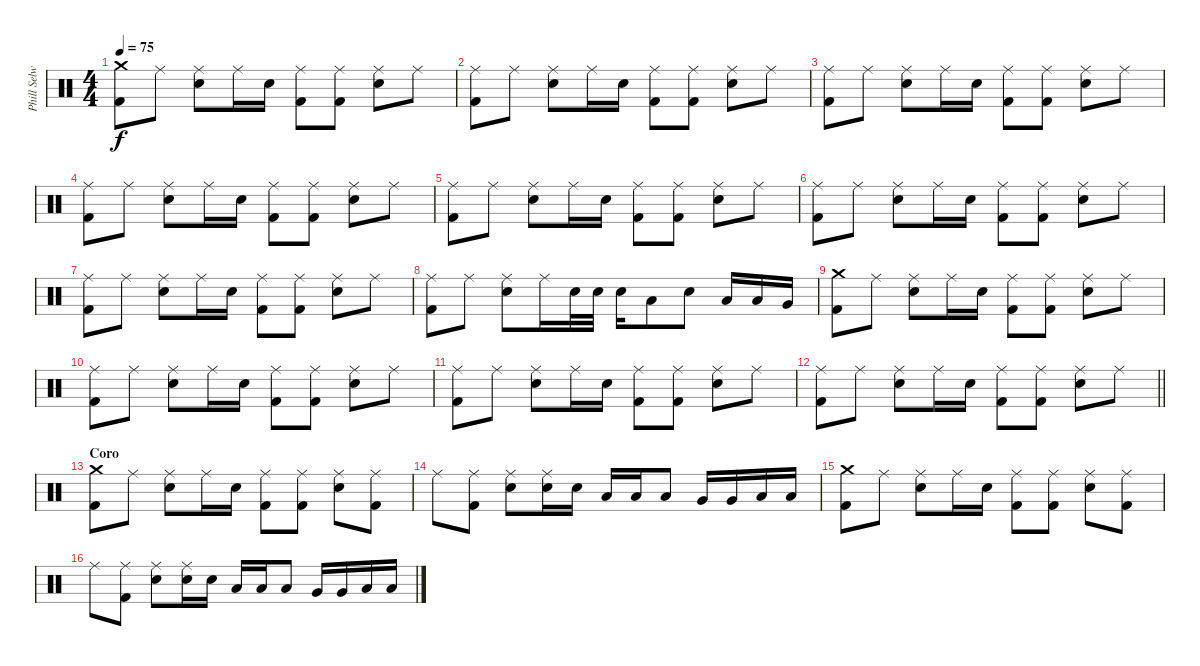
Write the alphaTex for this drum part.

\track ("Phill Selway" "Phill Selw") {instrument percussion}
\staff {score}
\articulation defaults
\ts (4 4)
\tempo 75
\clef neutral
\ks c
("Crash medium (hit)" "Kick (hit) 2").8{dy f} "Ride (middle)".8 ("Ride (middle)" "Snare (hit) 2").8 "Ride (middle)".16 "Snare (hit) 2".16 ("Ride (middle)" "Kick (hit) 2").8 ("Ride (middle)" "Kick (hit) 2").8 ("Ride (middle)" "Snare (hit) 2").8 "Ride (middle)".8 |
("Ride (middle)" "Kick (hit) 2").8 "Ride (middle)".8 ("Ride (middle)" "Snare (hit) 2").8 "Ride (middle)".16 "Snare (hit) 2".16 ("Ride (middle)" "Kick (hit) 2").8 ("Ride (middle)" "Kick (hit) 2").8 ("Ride (middle)" "Snare (hit) 2").8 "Ride (middle)".8 |
("Ride (middle)" "Kick (hit) 2").8 "Ride (middle)".8 ("Ride (middle)" "Snare (hit) 2").8 "Ride (middle)".16 "Snare (hit) 2".16 ("Ride (middle)" "Kick (hit) 2").8 ("Ride (middle)" "Kick (hit) 2").8 ("Ride (middle)" "Snare (hit) 2").8 "Ride (middle)".8 |
("Ride (middle)" "Kick (hit) 2").8 "Ride (middle)".8 ("Ride (middle)" "Snare (hit) 2").8 "Ride (middle)".16 "Snare (hit) 2".16 ("Ride (middle)" "Kick (hit) 2").8 ("Ride (middle)" "Kick (hit) 2").8 ("Ride (middle)" "Snare (hit) 2").8 "Ride (middle)".8 |
("Ride (middle)" "Kick (hit) 2").8 "Ride (middle)".8 ("Ride (middle)" "Snare (hit) 2").8 "Ride (middle)".16 "Snare (hit) 2".16 ("Ride (middle)" "Kick (hit) 2").8 ("Ride (middle)" "Kick (hit) 2").8 ("Ride (middle)" "Snare (hit) 2").8 "Ride (middle)".8 |
("Ride (middle)" "Kick (hit) 2").8 "Ride (middle)".8 ("Ride (middle)" "Snare (hit) 2").8 "Ride (middle)".16 "Snare (hit) 2".16 ("Ride (middle)" "Kick (hit) 2").8 ("Ride (middle)" "Kick (hit) 2").8 ("Ride (middle)" "Snare (hit) 2").8 "Ride (middle)".8 |
("Ride (middle)" "Kick (hit) 2").8 "Ride (middle)".8 ("Ride (middle)" "Snare (hit) 2").8 "Ride (middle)".16 "Snare (hit) 2".16 ("Ride (middle)" "Kick (hit) 2").8 ("Ride (middle)" "Kick (hit) 2").8 ("Ride (middle)" "Snare (hit) 2").8 "Ride (middle)".8 |
("Ride (middle)" "Kick (hit) 2").8 "Ride (middle)".8 ("Ride (middle)" "Snare (hit) 2").8 "Ride (middle)".16 "Snare (hit) 2".32 "Snare (hit) 2".32 "Snare (hit) 2".16 "Low Tom (hit)".8 "Snare (hit) 2".8 "Low Tom (hit)".16 "Low Tom (hit)".16 "Very Low Tom (hit)".16 |
("Crash medium (hit)" "Kick (hit) 2").8 "Ride (middle)".8 ("Ride (middle)" "Snare (hit) 2").8 "Ride (middle)".16 "Snare (hit) 2".16 ("Ride (middle)" "Kick (hit) 2").8 ("Ride (middle)" "Kick (hit) 2").8 ("Ride (middle)" "Snare (hit) 2").8 "Ride (middle)".8 |
("Ride (middle)" "Kick (hit) 2").8 "Ride (middle)".8 ("Ride (middle)" "Snare (hit) 2").8 "Ride (middle)".16 "Snare (hit) 2".16 ("Ride (middle)" "Kick (hit) 2").8 ("Ride (middle)" "Kick (hit) 2").8 ("Ride (middle)" "Snare (hit) 2").8 "Ride (middle)".8 |
("Ride (middle)" "Kick (hit) 2").8 "Ride (middle)".8 ("Ride (middle)" "Snare (hit) 2").8 "Ride (middle)".16 "Snare (hit) 2".16 ("Ride (middle)" "Kick (hit) 2").8 ("Ride (middle)" "Kick (hit) 2").8 ("Ride (middle)" "Snare (hit) 2").8 "Ride (middle)".8 |
\barLineRight lightlight
("Ride (middle)" "Kick (hit) 2").8 "Ride (middle)".8 ("Ride (middle)" "Snare (hit) 2").8 "Ride (middle)".16 "Snare (hit) 2".16 ("Ride (middle)" "Kick (hit) 2").8 ("Ride (middle)" "Kick (hit) 2").8 ("Ride (middle)" "Snare (hit) 2").8 "Ride (middle)".8 |
\section ("" "Coro")
("Crash medium (hit)" "Kick (hit) 2").8 "Ride (middle)".8 ("Ride (middle)" "Snare (hit) 2").8 "Ride (middle)".16 "Snare (hit) 2".16 ("Ride (middle)" "Kick (hit) 2").8 ("Ride (middle)" "Kick (hit) 2").8 ("Ride (middle)" "Snare (hit) 2").8 ("Ride (middle)" "Kick (hit) 2").8 |
"Ride (middle)".8 ("Ride (middle)" "Kick (hit) 2").8 ("Ride (middle)" "Snare (hit) 2").8 ("Ride (middle)" "Snare (hit) 2").16 "Snare (hit) 2".16 "Low Tom (hit)".16 "Low Tom (hit)".16 "Low Tom (hit)".8 "Very Low Tom (hit)".16 "Very Low Tom (hit)".16 "Low Floor Tom (hit)".16 "Low Floor Tom (hit)".16 |
("Crash medium (hit)" "Kick (hit) 2").8 "Ride (middle)".8 ("Ride (middle)" "Snare (hit) 2").8 "Ride (middle)".16 "Snare (hit) 2".16 ("Ride (middle)" "Kick (hit) 2").8 ("Ride (middle)" "Kick (hit) 2").8 ("Ride (middle)" "Snare (hit) 2").8 ("Ride (middle)" "Kick (hit) 2").8 |
"Ride (middle)".8 ("Ride (middle)" "Kick (hit) 2").8 ("Ride (middle)" "Snare (hit) 2").8 ("Ride (middle)" "Snare (hit) 2").16 "Snare (hit) 2".16 "Low Tom (hit)".16 "Low Tom (hit)".16 "Low Tom (hit)".8 "Very Low Tom (hit)".16 "Very Low Tom (hit)".16 "Low Floor Tom (hit)".16 "Low Floor Tom (hit)".16
